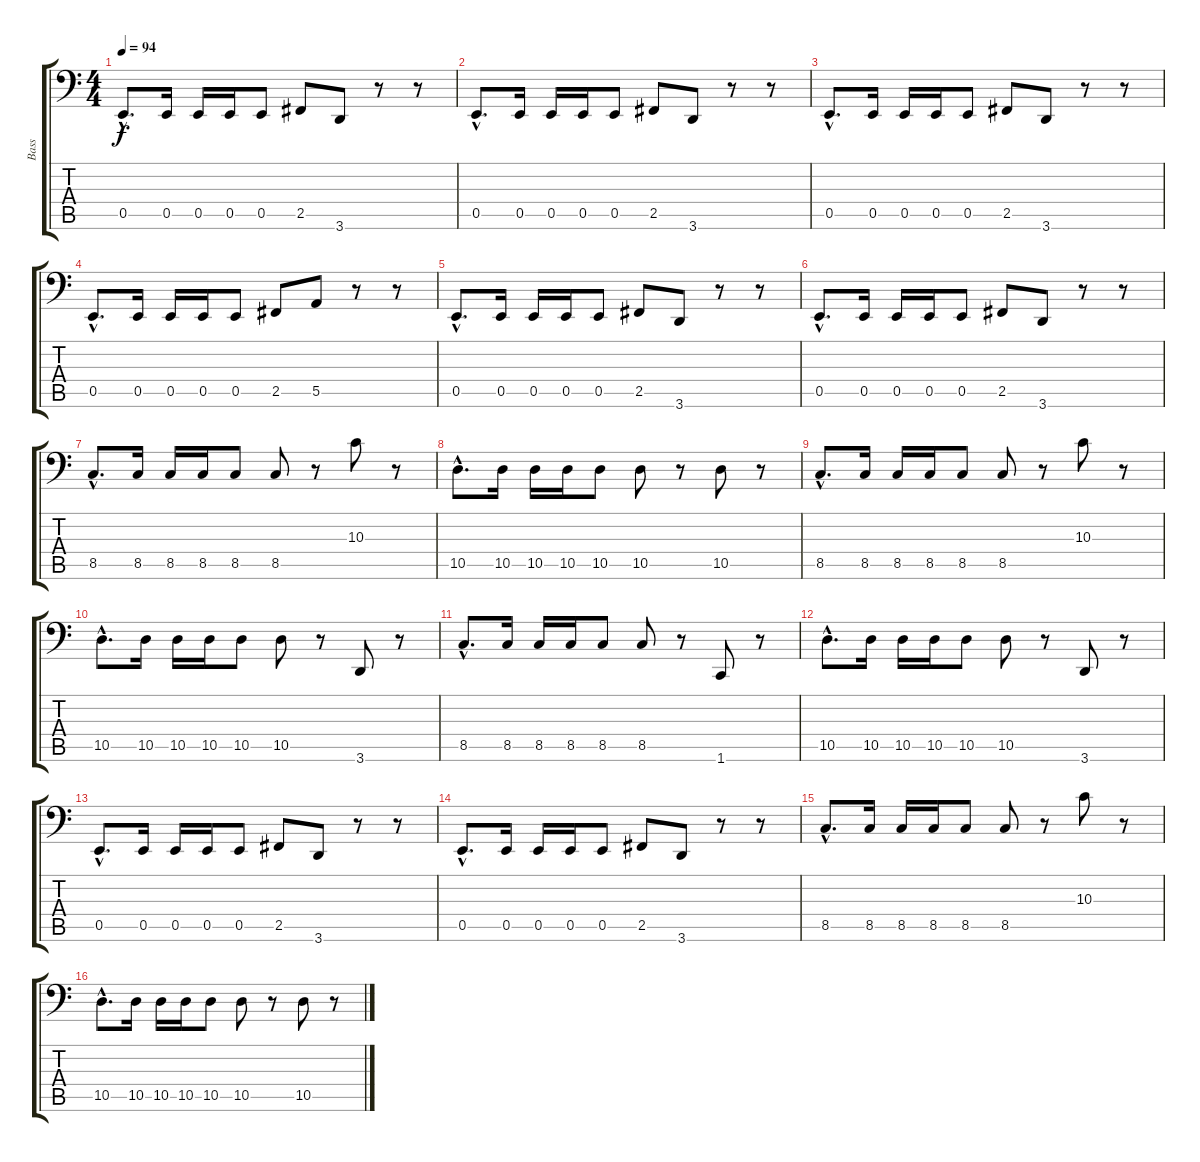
\track ("Bass" "Bass") {instrument fretlessbass}
\staff {score tabs}
\tuning (C3 G2 D2 A1 E1 B0) {hide}
\ts (4 4)
\tempo 94
\clef f4
\ks c
0.5{hac}.8{d dy f} 0.5.16 0.5.16 0.5.16 0.5.8 2.5.8 3.6.8 r.8 r.8 |
0.5{hac}.8{d} 0.5.16 0.5.16 0.5.16 0.5.8 2.5.8 3.6.8 r.8 r.8 |
0.5{hac}.8{d} 0.5.16 0.5.16 0.5.16 0.5.8 2.5.8 3.6.8 r.8 r.8 |
0.5{hac}.8{d} 0.5.16 0.5.16 0.5.16 0.5.8 2.5.8 5.5.8 r.8 r.8 |
0.5{hac}.8{d} 0.5.16 0.5.16 0.5.16 0.5.8 2.5.8 3.6.8 r.8 r.8 |
0.5{hac}.8{d} 0.5.16 0.5.16 0.5.16 0.5.8 2.5.8 3.6.8 r.8 r.8 |
8.5{hac}.8{d} 8.5.16 8.5.16 8.5.16 8.5.8 8.5.8 r.8 10.3.8 r.8 |
10.5{hac}.8{d} 10.5.16 10.5.16 10.5.16 10.5.8 10.5.8 r.8 10.5.8 r.8 |
8.5{hac}.8{d} 8.5.16 8.5.16 8.5.16 8.5.8 8.5.8 r.8 10.3.8 r.8 |
10.5{hac}.8{d} 10.5.16 10.5.16 10.5.16 10.5.8 10.5.8 r.8 3.6.8 r.8 |
8.5{hac}.8{d} 8.5.16 8.5.16 8.5.16 8.5.8 8.5.8 r.8 1.6.8 r.8 |
10.5{hac}.8{d} 10.5.16 10.5.16 10.5.16 10.5.8 10.5.8 r.8 3.6.8 r.8 |
0.5{hac}.8{d} 0.5.16 0.5.16 0.5.16 0.5.8 2.5.8 3.6.8 r.8 r.8 |
0.5{hac}.8{d} 0.5.16 0.5.16 0.5.16 0.5.8 2.5.8 3.6.8 r.8 r.8 |
8.5{hac}.8{d} 8.5.16 8.5.16 8.5.16 8.5.8 8.5.8 r.8 10.3.8 r.8 |
10.5{hac}.8{d} 10.5.16 10.5.16 10.5.16 10.5.8 10.5.8 r.8 10.5.8 r.8
